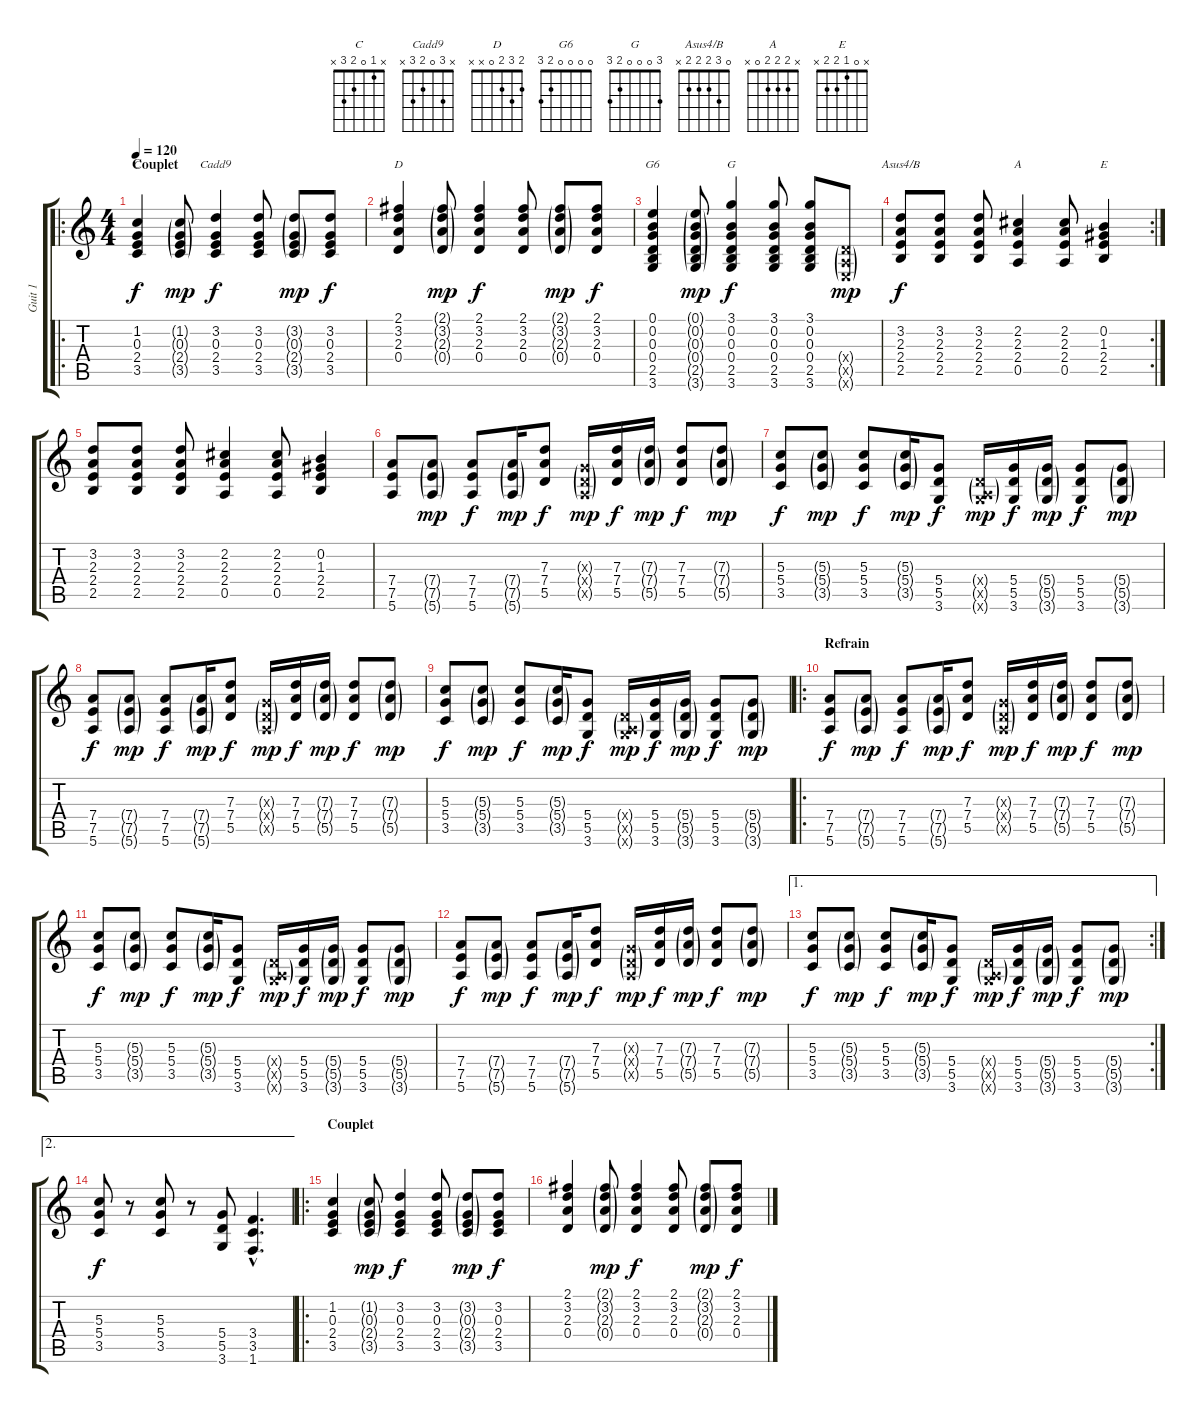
\track ("Guit 1" "Guit 1") {instrument electricguitarclean}
\staff {score tabs}
\tuning (E4 B3 G3 D3 A2 E2) {hide}
\chord ("C" x 1 0 2 3 x)
\chord ("Cadd9" x 3 0 2 3 x)
\chord ("D" 2 3 2 0 x x)
\chord ("G6" 0 0 0 0 2 3)
\chord ("G" 3 0 0 0 2 3)
\chord ("Asus4/B" 0 3 2 2 2 x)
\chord ("A" x 2 2 2 0 x)
\chord ("E" x 0 1 2 2 x)
\ro
\ts (4 4)
\section ("" "Couplet")
\tempo 120
\clef g2
\ks c
(1.2 0.3 2.4 3.5).4{ch "C" dy f} (1.2{g} 0.3{g} 2.4{g} 3.5{g}).8{dy mp} (3.2 0.3 2.4 3.5).4{ch "Cadd9" dy f} (3.2 0.3 2.4 3.5).8 (3.2{g} 0.3{g} 2.4{g} 3.5{g}).8{dy mp} (3.2 0.3 2.4 3.5).8{dy f} |
(2.1 3.2 2.3 0.4).4{ch "D"} (2.1{g} 3.2{g} 2.3{g} 0.4{g}).8{dy mp} (2.1 3.2 2.3 0.4).4{dy f} (2.1 3.2 2.3 0.4).8 (2.1{g} 3.2{g} 2.3{g} 0.4{g}).8{dy mp} (2.1 3.2 2.3 0.4).8{dy f} |
(0.1 0.2 0.3 0.4 2.5 3.6).4{ch "G6"} (0.1{g} 0.2{g} 0.3{g} 0.4{g} 2.5{g} 3.6{g}).8{dy mp} (3.1 0.2 0.3 0.4 2.5 3.6).4{ch "G" dy f} (3.1 0.2 0.3 0.4 2.5 3.6).8 (3.1 0.2 0.3 0.4 2.5 3.6).8 (0.4{g x} 0.5{g x} 0.6{g x}).8{dy mp} |
\rc 2
(3.2 2.3 2.4 2.5).8{ch "Asus4/B" dy f} (3.2 2.3 2.4 2.5).8 (3.2 2.3 2.4 2.5).8 (2.2 2.3 2.4 0.5).4{ch "A"} (2.2 2.3 2.4 0.5).8 (0.2 1.3 2.4 2.5).4{ch "E"} |
(3.2 2.3 2.4 2.5).8 (3.2 2.3 2.4 2.5).8 (3.2 2.3 2.4 2.5).8 (2.2 2.3 2.4 0.5).4 (2.2 2.3 2.4 0.5).8 (0.2 1.3 2.4 2.5).4 |
(7.4 7.5 5.6).8{instrument overdrivenguitar} (7.4{g} 7.5{g} 5.6{g}).8{dy mp} (7.4 7.5 5.6).8{dy f} (7.4{g} 7.5{g} 5.6{g}).16{dy mp} (7.3 7.4 5.5).8{dy f} (0.3{g x} 0.4{g x} 0.5{g x}).16{dy mp} (7.3 7.4 5.5).16{dy f} (7.3{g} 7.4{g} 5.5{g}).16{dy mp} (7.3 7.4 5.5).8{dy f} (7.3{g} 7.4{g} 5.5{g}).8{dy mp} |
(5.3 5.4 3.5).8{dy f instrument overdrivenguitar} (5.3{g} 5.4{g} 3.5{g}).8{dy mp} (5.3 5.4 3.5).8{dy f} (5.3{g} 5.4{g} 3.5{g}).16{dy mp} (5.4 5.5 3.6).8{dy f} (0.4{g x} 0.5{g x} 3.6{g x}).16{dy mp} (5.4 5.5 3.6).16{dy f} (5.4{g} 5.5{g} 3.6{g}).16{dy mp} (5.4 5.5 3.6).8{dy f} (5.4{g} 5.5{g} 3.6{g}).8{dy mp} |
(7.4 7.5 5.6).8{dy f instrument overdrivenguitar} (7.4{g} 7.5{g} 5.6{g}).8{dy mp} (7.4 7.5 5.6).8{dy f} (7.4{g} 7.5{g} 5.6{g}).16{dy mp} (7.3 7.4 5.5).8{dy f} (0.3{g x} 0.4{g x} 0.5{g x}).16{dy mp} (7.3 7.4 5.5).16{dy f} (7.3{g} 7.4{g} 5.5{g}).16{dy mp} (7.3 7.4 5.5).8{dy f} (7.3{g} 7.4{g} 5.5{g}).8{dy mp} |
(5.3 5.4 3.5).8{dy f instrument overdrivenguitar} (5.3{g} 5.4{g} 3.5{g}).8{dy mp} (5.3 5.4 3.5).8{dy f} (5.3{g} 5.4{g} 3.5{g}).16{dy mp} (5.4 5.5 3.6).8{dy f} (0.4{g x} 0.5{g x} 3.6{g x}).16{dy mp} (5.4 5.5 3.6).16{dy f} (5.4{g} 5.5{g} 3.6{g}).16{dy mp} (5.4 5.5 3.6).8{dy f} (5.4{g} 5.5{g} 3.6{g}).8{dy mp} |
\ro
\section ("" "Refrain")
(7.4 7.5 5.6).8{dy f instrument overdrivenguitar} (7.4{g} 7.5{g} 5.6{g}).8{dy mp} (7.4 7.5 5.6).8{dy f} (7.4{g} 7.5{g} 5.6{g}).16{dy mp} (7.3 7.4 5.5).8{dy f} (0.3{g x} 0.4{g x} 0.5{g x}).16{dy mp} (7.3 7.4 5.5).16{dy f} (7.3{g} 7.4{g} 5.5{g}).16{dy mp} (7.3 7.4 5.5).8{dy f} (7.3{g} 7.4{g} 5.5{g}).8{dy mp} |
(5.3 5.4 3.5).8{dy f instrument overdrivenguitar} (5.3{g} 5.4{g} 3.5{g}).8{dy mp} (5.3 5.4 3.5).8{dy f} (5.3{g} 5.4{g} 3.5{g}).16{dy mp} (5.4 5.5 3.6).8{dy f} (0.4{g x} 0.5{g x} 3.6{g x}).16{dy mp} (5.4 5.5 3.6).16{dy f} (5.4{g} 5.5{g} 3.6{g}).16{dy mp} (5.4 5.5 3.6).8{dy f} (5.4{g} 5.5{g} 3.6{g}).8{dy mp} |
(7.4 7.5 5.6).8{dy f instrument overdrivenguitar} (7.4{g} 7.5{g} 5.6{g}).8{dy mp} (7.4 7.5 5.6).8{dy f} (7.4{g} 7.5{g} 5.6{g}).16{dy mp} (7.3 7.4 5.5).8{dy f} (0.3{g x} 0.4{g x} 0.5{g x}).16{dy mp} (7.3 7.4 5.5).16{dy f} (7.3{g} 7.4{g} 5.5{g}).16{dy mp} (7.3 7.4 5.5).8{dy f} (7.3{g} 7.4{g} 5.5{g}).8{dy mp} |
\ae 1
\rc 2
(5.3 5.4 3.5).8{dy f instrument overdrivenguitar} (5.3{g} 5.4{g} 3.5{g}).8{dy mp} (5.3 5.4 3.5).8{dy f} (5.3{g} 5.4{g} 3.5{g}).16{dy mp} (5.4 5.5 3.6).8{dy f} (0.4{g x} 0.5{g x} 3.6{g x}).16{dy mp} (5.4 5.5 3.6).16{dy f} (5.4{g} 5.5{g} 3.6{g}).16{dy mp} (5.4 5.5 3.6).8{dy f} (5.4{g} 5.5{g} 3.6{g}).8{dy mp} |
\ae 2
(5.3 5.4 3.5).8{dy f instrument overdrivenguitar} r.8 (5.3 5.4 3.5).8 r.8 (5.4 5.5 3.6).8 (3.4{hac} 3.5{hac} 1.6{hac}).4{d} |
\ro
\section ("" "Couplet")
(1.2 0.3 2.4 3.5).4{instrument electricguitarclean} (1.2{g} 0.3{g} 2.4{g} 3.5{g}).8{dy mp} (3.2 0.3 2.4 3.5).4{dy f} (3.2 0.3 2.4 3.5).8 (3.2{g} 0.3{g} 2.4{g} 3.5{g}).8{dy mp} (3.2 0.3 2.4 3.5).8{dy f} |
(2.1 3.2 2.3 0.4).4 (2.1{g} 3.2{g} 2.3{g} 0.4{g}).8{dy mp} (2.1 3.2 2.3 0.4).4{dy f} (2.1 3.2 2.3 0.4).8 (2.1{g} 3.2{g} 2.3{g} 0.4{g}).8{dy mp} (2.1 3.2 2.3 0.4).8{dy f}
